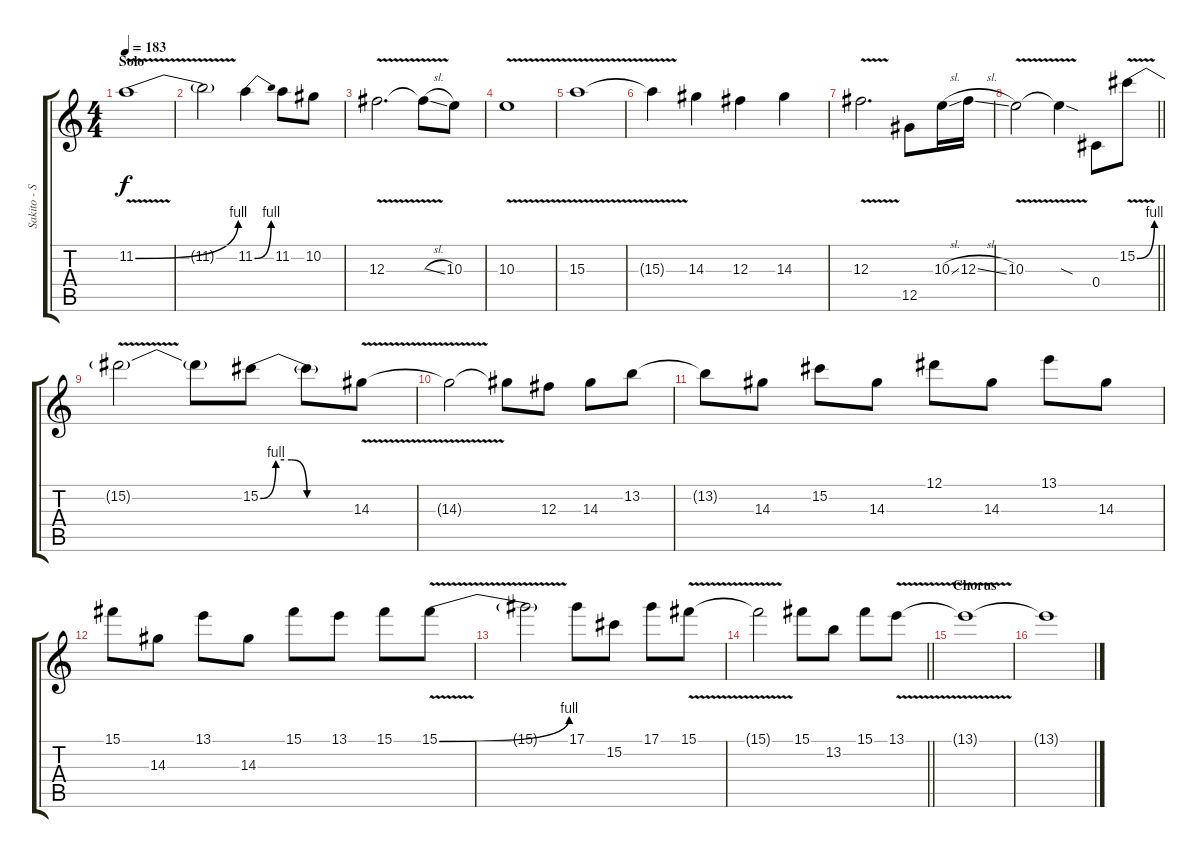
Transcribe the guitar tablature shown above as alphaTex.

\track ("Sakito - Solo Guitar" "Sakito - S") {instrument overdrivenguitar}
\staff {score tabs}
\tuning (Eb4 Bb3 Gb3 Db3 Ab2 Eb2) {hide}
\ts (4 4)
\section ("" "Solo")
\tempo 183
\clef g2
\ks c
11.2{be (bend 0 0 60 4) v}.1{dy f} |
11.2{t}.2 11.2{be (bend 0 0 60 4)}.4 11.2.8 10.2.8 |
12.3{v}.2{d} 12.3{sl t}.8 10.3.8 |
10.3{v}.1 |
15.3{v}.1 |
15.3{t}.4 14.3.4 12.3.4 14.3.4 |
12.3{v}.2{d} 12.5.8 10.3{sl}.16 12.3{sl}.16 |
\barLineRight lightlight
10.3{v}.2 10.3{sod t}.4 0.4.8 15.2{be (bend 0 0 60 4) v}.8 |
\section ("" "")
15.2{t}.2 15.2{t}.8 15.2{be (custom 0 0 10 4 20 4 30 0 60 0)}.8 15.2{t}.8 14.3{v}.8 |
14.3{t}.2 14.3{t}.8 12.3.8 14.3.8 13.2.8 |
13.2{t}.8 14.3.8 15.2.8 14.3.8 12.1.8 14.3.8 13.1.8 14.3.8 |
15.1.8 14.3.8 13.1.8 14.3.8 15.1.8 13.1.8 15.1.8 15.1{be (bend 0 0 60 4) v}.8 |
15.1{t}.2 17.1.8 15.2.8 17.1.8 15.1{v}.8 |
\barLineRight lightlight
15.1{t}.2 15.1.8 13.2.8 15.1.8 13.1{v}.8 |
\section ("" "Chorus")
13.1{t}.1 |
13.1{t}.1
